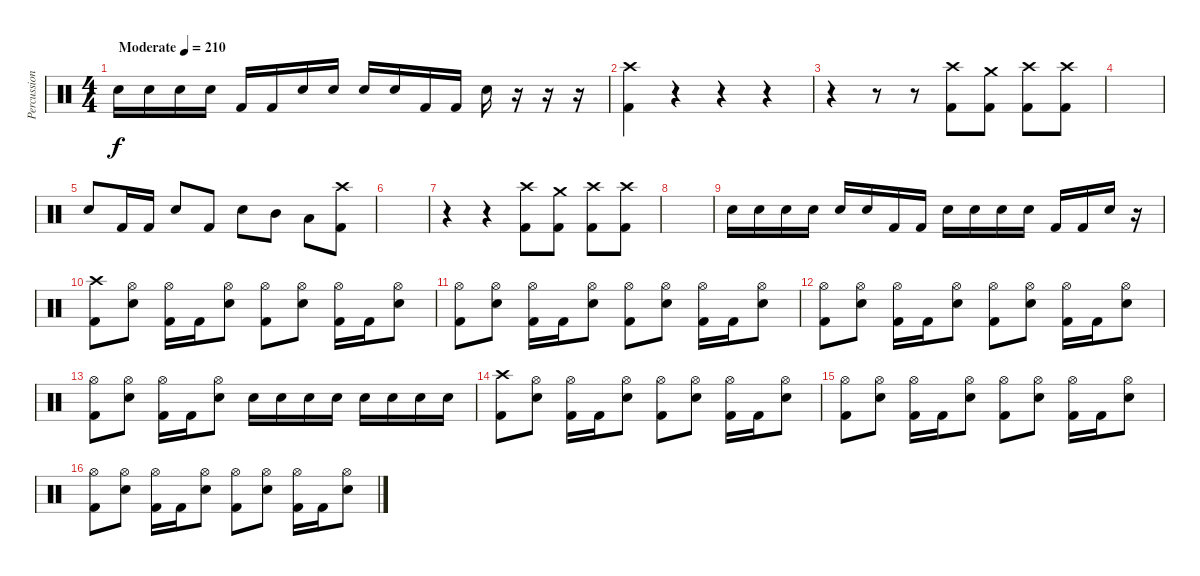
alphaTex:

\track ("Percussion" "Percussion") {instrument percussion}
\staff {score}
\articulation defaults
\ts (4 4)
\tempo (210 "Moderate")
\clef neutral
\ks c "Electric Snare (hit)".16{dy f} "Electric Snare (hit)".16 "Electric Snare (hit)".16 "Electric Snare (hit)".16 "Kick (hit) 2".16 "Kick (hit) 2".16 "Electric Snare (hit)".16 "Electric Snare (hit)".16 "Electric Snare (hit)".16 "Electric Snare (hit)".16 "Kick (hit) 2".16 "Kick (hit) 2".16 "Electric Snare (hit)".16
r.16 r.16 r.16 |
("Kick (hit) 2" "Crash high (hit)").4 r.4 r.4 r.4 |
r.4 r.8 r.8 ("Kick (hit) 2" "Crash high (hit)").8 ("Kick (hit) 2" "Crash medium (hit)").8 ("Kick (hit) 2" "Crash high (hit)").8 ("Kick (hit) 2" "Crash high (hit)").8 |
|
"Electric Snare (hit)".8 "Kick (hit) 2".16 "Kick (hit) 2".16 "Electric Snare (hit)".8 "Kick (hit) 2".8 "Electric Snare (hit)".8 "Mid Tom (hit)".8 "Low Tom (hit)".8 ("Kick (hit) 2" "Crash high (hit)").8 |
|
r.4 r.4 ("Kick (hit) 2" "Crash high (hit)").8 ("Kick (hit) 2" "Crash medium (hit)").8 ("Kick (hit) 2" "Crash high (hit)").8 ("Kick (hit) 2" "Crash high (hit)").8 |
|
"Electric Snare (hit)".16 "Electric Snare (hit)".16 "Electric Snare (hit)".16 "Electric Snare (hit)".16 "Electric Snare (hit)".16 "Electric Snare (hit)".16 "Kick (hit) 2".16 "Kick (hit) 2".16 "Electric Snare (hit)".16 "Electric Snare (hit)".16 "Electric Snare (hit)".16 "Electric Snare (hit)".16 "Kick (hit) 2".16 "Kick (hit) 2".16 "Electric Snare (hit)".16 r.16 |
("Kick (hit) 2" "Crash high (hit)").8 ("Electric Snare (hit)" "Hi-Hat (open)").8 ("Kick (hit) 2" "Hi-Hat (open)").16 "Kick (hit) 2".16 ("Electric Snare (hit)" "Hi-Hat (open)").8 ("Kick (hit) 2" "Hi-Hat (open)").8 ("Electric Snare (hit)" "Hi-Hat (open)").8 ("Kick (hit) 2" "Hi-Hat (open)").16 "Kick (hit) 2".16 ("Electric Snare (hit)" "Hi-Hat (open)").8 |
("Kick (hit) 2" "Hi-Hat (open)").8 ("Electric Snare (hit)" "Hi-Hat (open)").8 ("Kick (hit) 2" "Hi-Hat (open)").16 "Kick (hit) 2".16 ("Electric Snare (hit)" "Hi-Hat (open)").8 ("Kick (hit) 2" "Hi-Hat (open)").8 ("Electric Snare (hit)" "Hi-Hat (open)").8 ("Kick (hit) 2" "Hi-Hat (open)").16 "Kick (hit) 2".16 ("Electric Snare (hit)" "Hi-Hat (open)").8 |
("Kick (hit) 2" "Hi-Hat (open)").8 ("Electric Snare (hit)" "Hi-Hat (open)").8 ("Kick (hit) 2" "Hi-Hat (open)").16 "Kick (hit) 2".16 ("Electric Snare (hit)" "Hi-Hat (open)").8 ("Kick (hit) 2" "Hi-Hat (open)").8 ("Electric Snare (hit)" "Hi-Hat (open)").8 ("Kick (hit) 2" "Hi-Hat (open)").16 "Kick (hit) 2".16 ("Electric Snare (hit)" "Hi-Hat (open)").8 |
("Kick (hit) 2" "Hi-Hat (open)").8 ("Electric Snare (hit)" "Hi-Hat (open)").8 ("Kick (hit) 2" "Hi-Hat (open)").16 "Kick (hit) 2".16 ("Electric Snare (hit)" "Hi-Hat (open)").8 "Electric Snare (hit)".16 "Electric Snare (hit)".16 "Electric Snare (hit)".16 "Electric Snare (hit)".16 "Electric Snare (hit)".16 "Electric Snare (hit)".16 "Electric Snare (hit)".16 "Electric Snare (hit)".16 |
("Kick (hit) 2" "Crash high (hit)").8 ("Electric Snare (hit)" "Hi-Hat (open)").8 ("Kick (hit) 2" "Hi-Hat (open)").16 "Kick (hit) 2".16 ("Electric Snare (hit)" "Hi-Hat (open)").8 ("Kick (hit) 2" "Hi-Hat (open)").8 ("Electric Snare (hit)" "Hi-Hat (open)").8 ("Kick (hit) 2" "Hi-Hat (open)").16 "Kick (hit) 2".16 ("Electric Snare (hit)" "Hi-Hat (open)").8 |
("Kick (hit) 2" "Hi-Hat (open)").8 ("Electric Snare (hit)" "Hi-Hat (open)").8 ("Kick (hit) 2" "Hi-Hat (open)").16 "Kick (hit) 2".16 ("Electric Snare (hit)" "Hi-Hat (open)").8 ("Kick (hit) 2" "Hi-Hat (open)").8 ("Electric Snare (hit)" "Hi-Hat (open)").8 ("Kick (hit) 2" "Hi-Hat (open)").16 "Kick (hit) 2".16 ("Electric Snare (hit)" "Hi-Hat (open)").8 |
("Kick (hit) 2" "Hi-Hat (open)").8 ("Electric Snare (hit)" "Hi-Hat (open)").8 ("Kick (hit) 2" "Hi-Hat (open)").16 "Kick (hit) 2".16 ("Electric Snare (hit)" "Hi-Hat (open)").8 ("Kick (hit) 2" "Hi-Hat (open)").8 ("Electric Snare (hit)" "Hi-Hat (open)").8 ("Kick (hit) 2" "Hi-Hat (open)").16 "Kick (hit) 2".16 ("Electric Snare (hit)" "Hi-Hat (open)").8
